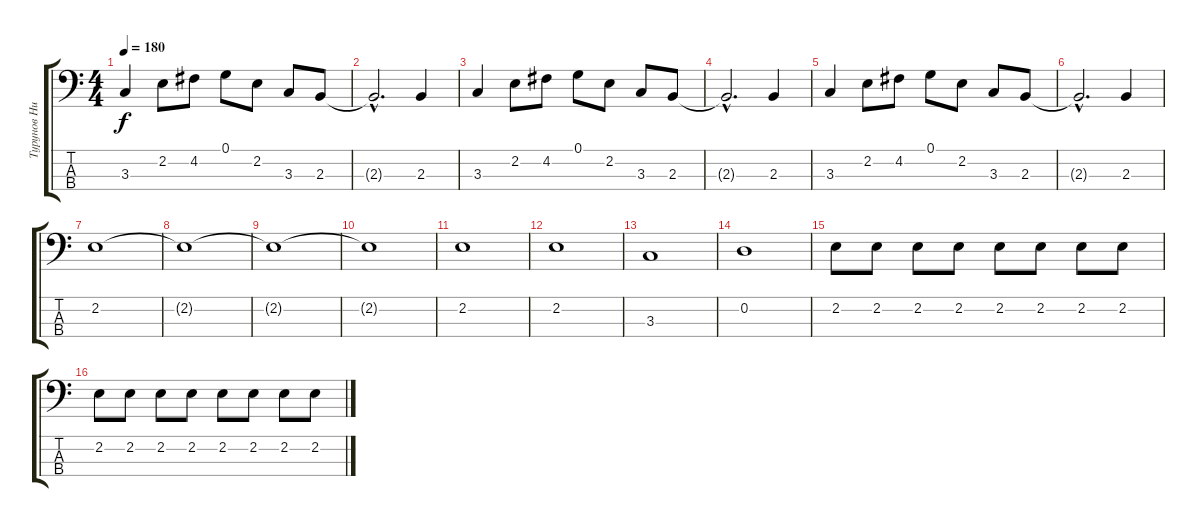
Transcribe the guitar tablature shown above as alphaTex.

\track ("Турунов Николай" "Турунов Ни") {instrument electricbasspick}
\staff {score tabs}
\tuning (G2 D2 A1 E1) {hide}
\ts (4 4)
\tempo 180
\clef f4
\ks c
3.3.4{dy f} 2.2.8 4.2.8 0.1.8 2.2.8 3.3.8 2.3.8 |
2.3{hac t}.2{d} 2.3.4 |
3.3.4 2.2.8 4.2.8 0.1.8 2.2.8 3.3.8 2.3.8 |
2.3{hac t}.2{d} 2.3.4 |
3.3.4 2.2.8 4.2.8 0.1.8 2.2.8 3.3.8 2.3.8 |
2.3{hac t}.2{d} 2.3.4 |
2.2.1 |
2.2{t}.1 |
2.2{t}.1 |
2.2{t}.1 |
2.2.1 |
2.2.1 |
3.3.1 |
0.2.1 |
2.2.8 2.2.8 2.2.8 2.2.8 2.2.8 2.2.8 2.2.8 2.2.8 |
2.2.8 2.2.8 2.2.8 2.2.8 2.2.8 2.2.8 2.2.8 2.2.8
